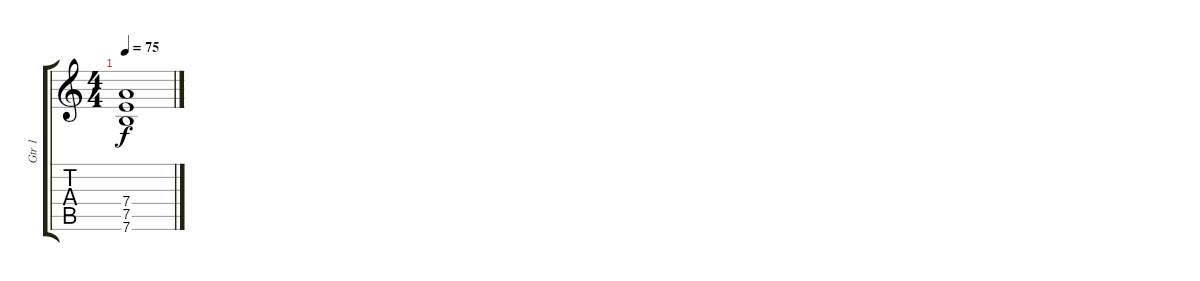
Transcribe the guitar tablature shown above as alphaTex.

\track ("Gtr 1" "Gtr 1") {instrument electricguitarclean}
\staff {score tabs}
\tuning (E4 B3 G3 D3 A2 E2) {hide}
\ts (4 4)
\tempo 75
\clef g2
\ks c
(7.4 7.5 7.6).1{dy f}
